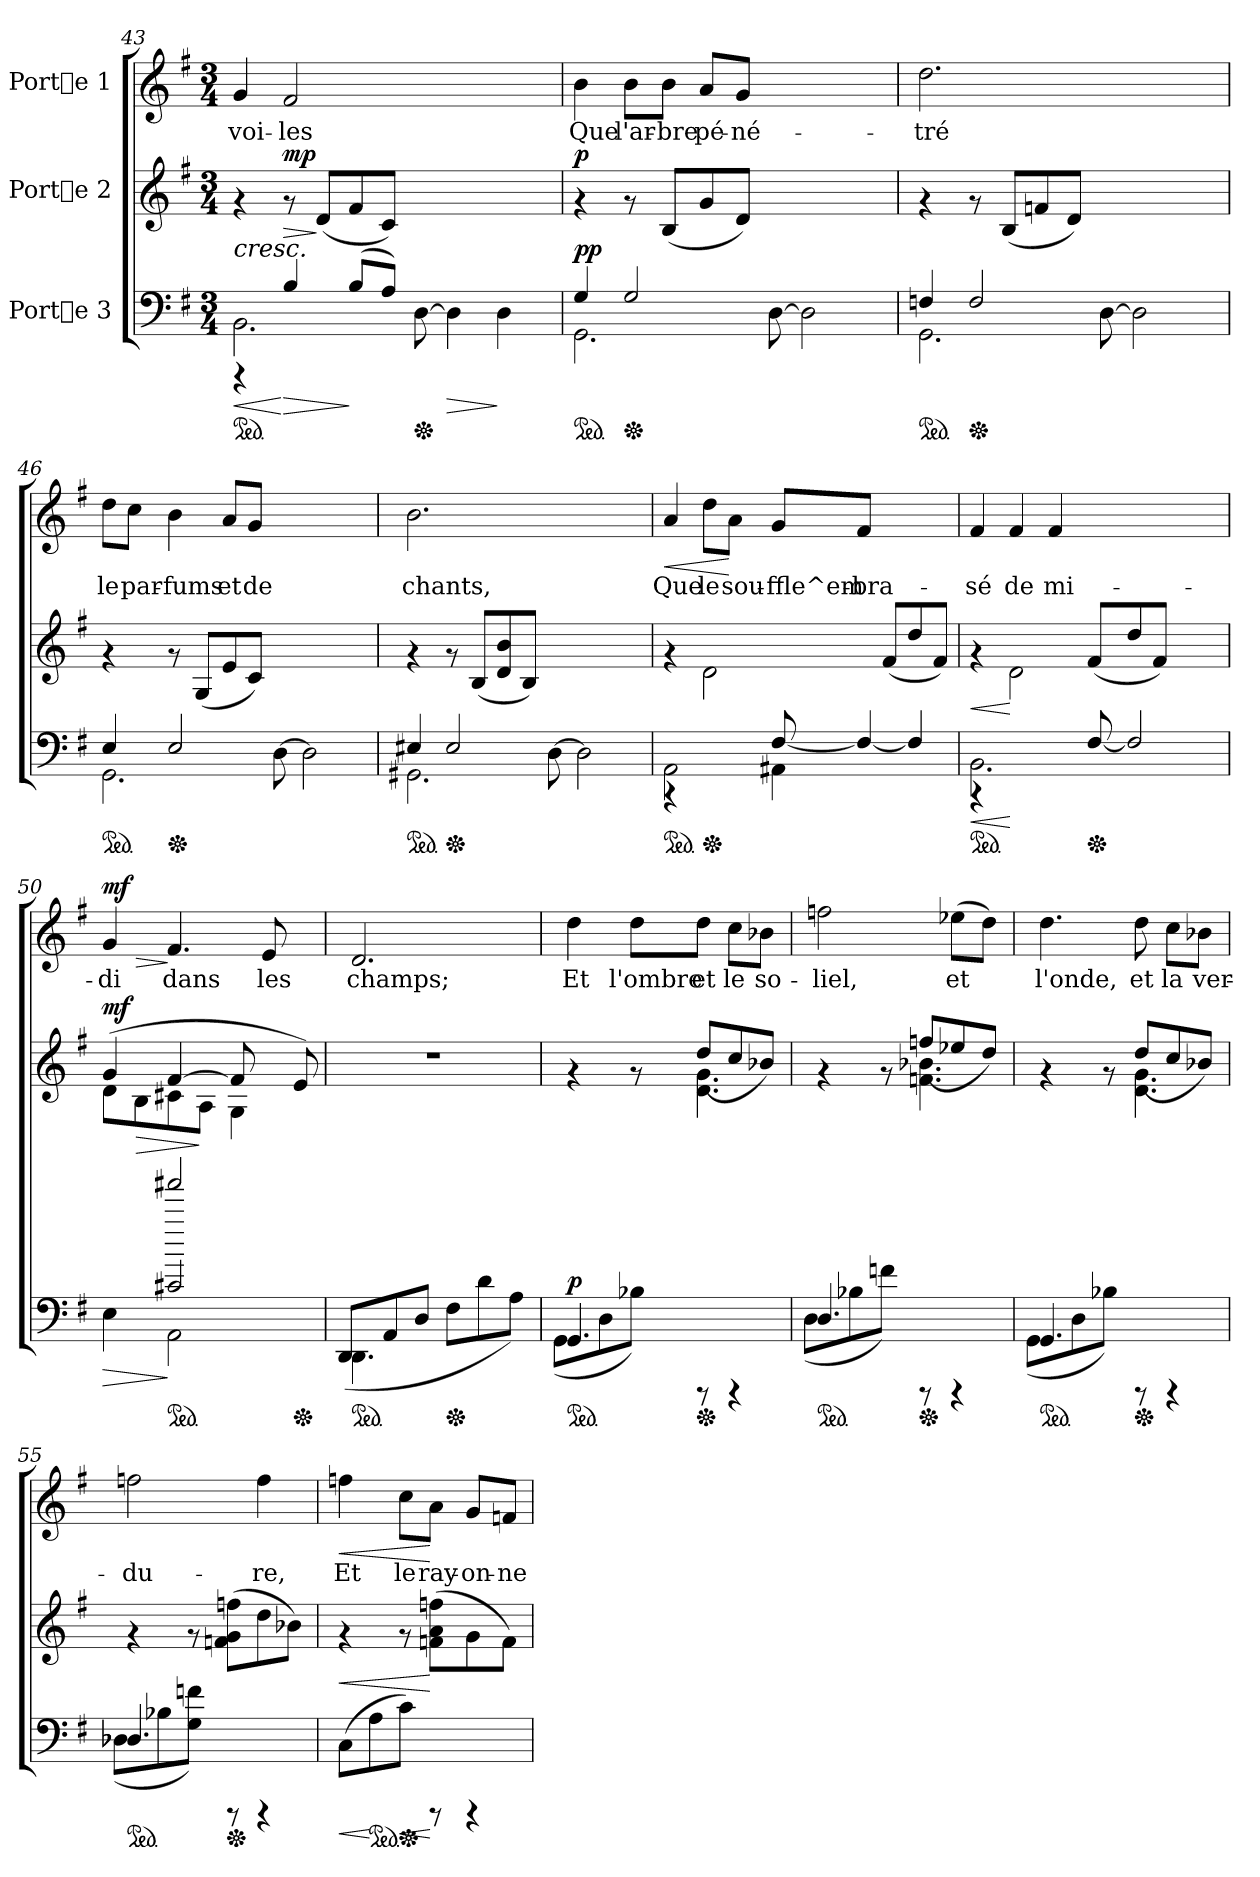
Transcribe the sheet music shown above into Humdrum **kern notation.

**kern	**dynam	**kern	**dynam	**kern	**text	**dynam
*part3	*part3	*part2	*part2	*part1	*part1	*part1
*staff3	*staff3	*staff2	*staff2	*staff1	*staff1	*staff1
*I"Porte 3	*	*I"Porte 2	*	*I"Porte 1	*	*
!!LO:PB:g=z
*clefF4	*	*clefG2	*	*clefG2	*	*
*k[f#]	*	*k[f#]	*	*k[f#]	*	*
*G:	*	*G:	*	*G:	*	*
*M3/4	*	*M3/4	*	*M3/4	*	*
=43	=43	=43	=43	=43	=43	=43
!	!LO:HP:b	!	!	!	!	!
!	!LO:HP:n=1:b	!	!	!	!	!
*^	*	*	*	*	*	*
*ped	*	*	*	*	*	*	*
!	!	!	!	!LO:HP:b	!	!LO:LY:b	!
4rEEE	2.BB\	< <	4rf	<	4g/	voi-	.
!	!	!LO:HP:n=1:b	!	!LO:HP:b	!	!LO:LY:b	!
!	!	!LO:DY:n=1:a	!	!	!	!	!
!	!	!LO:DY:n=2:a	!	!LO:DY:n=1:a	!	!	!
4B/	.	[ > mp mp	8rf	> mp	2f#/	-les	.
.	.	.	(>8d/L	[ ]	.	.	.
(>8B/L	.	]	8f#/	.	.	.	.
8A/J)	.	.	8c/J)	.	.	.	.
*Xped	*	*	*	*	*	*	*
2ryy	[>8D\	.	2ryy	.	2ryy	.	.
!	!	!LO:HP:n=1:b	!	!	!	!	!
.	4D\]	[ >	.	.	.	.	.
.	4D\	]	.	.	.	.	.
8ryy	.	.	8ryy	.	8ryy	.	.
=44	=44	=44	=44	=44	=44	=44	=44
*ped	*	*	*	*	*	*	*
!	!	!LO:DY:a	!	!	!	!LO:LY:b	!
!	!	!LO:DY:n=1:a	!	!LO:DY:a	!	!	!
4G/	2.GG\	p p	4rf	p	4b\	Que	.
*Xped	*	*	*	*	*	*	*
!	!	!	!	!	!	!LO:LY:b	!
2G/	.	.	8rf	.	8b\L	l'ar-	.
!	!	!	!	!	!	!LO:LY:b	!
.	.	.	(>8B/L	.	8b\J	-bre	.
!	!	!	!	!	!	!LO:LY:b	!
.	.	.	8g/	.	8a/L	pé-	.
!	!	!	!	!	!	!LO:LY:b	!
.	.	.	8d/J)	.	8g/J	-né-	.
2ryy	[>8D\	.	2ryy	.	2ryy	.	.
.	2D\]	.	.	.	.	.	.
8ryy	.	.	8ryy	.	8ryy	.	.
=45	=45	=45	=45	=45	=45	=45	=45
*ped	*	*	*	*	*	*	*
!	!	!	!	!	!	!LO:LY:b	!
4Fn/	2.GG\	.	4rf	.	2.dd\	-tré	.
*Xped	*	*	*	*	*	*	*
2F/	.	.	8rf	.	.	.	.
.	.	.	(>8B/L	.	.	.	.
.	.	.	8fn/	.	.	.	.
.	.	.	8d/J)	.	.	.	.
2ryy	[>8D\	.	2ryy	.	2ryy	.	.
.	2D\]	.	.	.	.	.	.
8ryy	.	.	8ryy	.	8ryy	.	.
=46	=46	=46	=46	=46	=46	=46	=46
*ped	*	*	*	*	*	*	*
!	!	!	!	!	!	!LO:LY:b	!
4E/	2.GG\	.	4rf	.	8dd\L	le	.
!	!	!	!	!	!	!LO:LY:b	!
.	.	.	.	.	8cc\J	par-	.
*Xped	*	*	*	*	*	*	*
!	!	!	!	!	!	!LO:LY:b	!
2E/	.	.	8rf	.	4b\	-fums	.
.	.	.	(>8G/L	.	.	.	.
!	!	!	!	!	!	!LO:LY:b	!
.	.	.	8e/	.	8a/L	et	.
!	!	!	!	!	!	!LO:LY:b	!
.	.	.	8c/J)	.	8g/J	de	.
2ryy	[>8D\	.	2ryy	.	2ryy	.	.
.	2D\]	.	.	.	.	.	.
8ryy	.	.	8ryy	.	8ryy	.	.
!!LO:LB:g=z
=47	=47	=47	=47	=47	=47	=47	=47
*ped	*	*	*	*	*	*	*
!	!	!	!	!	!	!LO:LY:b	!
4E#X/	2.GG#X\	.	4rf	.	2.b\	chants,	.
*Xped	*	*	*	*	*	*	*
2E#/	.	.	8rf	.	.	.	.
.	.	.	(>8B/L	.	.	.	.
.	.	.	8b/ 8d/	.	.	.	.
.	.	.	8B/J)	.	.	.	.
2ryy	[>8D\	.	2ryy	.	2ryy	.	.
.	2D\]	.	.	.	.	.	.
8ryy	.	.	8ryy	.	8ryy	.	.
*v	*v	*	*	*	*	*	*
=48	=48	=48	=48	=48	=48	=48
*ped	*	*	*	*	*	*
*^	*	*	*	*	*	*
*	*^	*	*	*	*	*	*
!	!	!	!	!	!	!	!LO:LY:b	!LO:HP:b
4rCC	2AA\	2ryy	.	4rf	.	4a/	Que	<
*Xped	*	*	*	*	*	*	*	*
!	!	!	!	!	!	!	!LO:LY:b	!
2..ryy	.	.	.	2d\	.	8dd\L	le	.
!	!	!	!	!	!	!	!LO:LY:b	!
.	.	.	.	.	.	8a\J	sou-	[
!	!	!	!	!	!	!	!LO:LY:b	!
.	[<8F#/	4AA#X\	.	.	.	8g/L	-ffle^em-	.
!	!	!	!	!	!	!	!LO:LY:b	!
.	4F#/_<	.	.	.	.	8f#/J	-bra-	.
.	.	4.ryy	.	(>8f#/L	.	4.ryy	.	.
.	4F#/]	.	.	8dd/	.	.	.	.
.	.	.	.	8f#/J)	.	.	.	.
*v	*v	*v	*	*	*	*	*	*
=49	=49	=49	=49	=49	=49	=49
!	!LO:HP:b	!	!	!	!	!
!	!LO:HP:n=1:b	!	!	!	!	!
*^	*	*	*	*	*	*
*ped	*	*	*	*	*	*	*
!	!	!	!	!LO:HP:b	!	!LO:LY:b	!
4rCC	2.BB\	< <	4rf	<	4f#/	-sé	.
!	!	!	!	!	!	!LO:LY:b	!
1ryy	.	[	2d\	[	4f#/	de	.
!	!	!	!	!	!	!LO:LY:b	!
.	.	.	.	.	4f#/	mi-	.
*Xped	*	*	*	*	*	*	*
.	[<8F#/	.	(>8f#/L	.	2ryy	.	.
.	2F#/]	[	8dd/	.	.	.	.
.	.	.	8f#/J)	.	.	.	.
.	.	.	4ryy	.	.	.	.
8ryy	.	.	.	.	8ryy	.	.
=50	=50	=50	=50	=50	=50	=50	=50
!	!	!LO:HP:b	!	!	!	!	!
!	!	!LO:HP:n=1:b	!	!LO:HP:b	!	!LO:LY:b	!LO:HP:b
*	*^	*	*^	*	*	*	*
!	!	!	!LO:DY:n=1:a	!	!	!	!	!	!
!	!	!	!LO:DY:n=2:a	!	!	!LO:DY:n=1:a	!	!	!LO:DY:n=1:a
4ryy	4E\	4ryy	> > mf mf	4g/	(>8d\L	> mf	4g/	-di	> mf
.	.	.	.	.	8B\	.	.	.	.
*ped	*	*	*	*	*	*	*	*	*
!	!	!	!	!	!	!	!	!LO:LY:b	!
2aaa#X/	2c#X/	2AA\	]	[<4f#/	8c#X\	.	4.f#/	dans	]
.	.	.	.	.	8A\J	]	.	.	.
.	.	.	.	4G\	8f#/]	.	.	.	.
!	!	!	!	!	!	!	!	!LO:LY:b	!
.	.	.	.	.	4ryy	.	8e/	les	.
*Xped	*	*	*	*	*	*	*	*	*
8ryy	8ryy	8ryy	]	8e/)	.	.	8ryy	.	.
*v	*v	*v	*	*	*	*	*	*	*
*	*	*v	*v	*	*	*	*
!!LO:LB:g=z
=51	=51	=51	=51	=51	=51	=51
*ped	*	*	*	*	*	*
*^	*	*	*	*	*	*
*	*^	*	*	*	*	*	*
!	!	!	!	!	!	!	!LO:LY:b	!
*	*v	*v	*	*	*	*	*	*
4.DD\	(>8DD/L	.	2.r	.	2.d/	champs;	.
.	8AA/	.	.	.	.	.	.
.	8D/J	.	.	.	.	.	.
*Xped	*	*	*	*	*	*	*
8F#\L	4.ryy	.	.	.	.	.	.
8d\	.	.	.	.	.	.	.
8A\J)	.	.	.	.	.	.	.
=52	=52	=52	=52	=52	=52	=52	=52
*ped	*	*	*	*	*	*	*
*	*	*	*^	*	*	*	*
!	!	!LO:DY:a	!	!	!	!	!LO:LY:b	!
4.GG/	(>8GG\L	p	4rf	4.ryy	.	4dd\	Et	.
.	8D\	.	.	.	.	.	.	.
!	!	!	!	!	!	!	!LO:LY:b	!
.	8B-X\J)	.	8rf	.	.	8dd\L	l'ombre	.
*Xped	*	*	*	*	*	*	*	*
!	!	!	!	!	!	!	!LO:LY:b	!
8rCCC	4.ryy	.	4.g\ 4.d\	(>8dd/L	.	8dd\J	et	.
!	!	!	!	!	!	!	!LO:LY:b	!
4rCCC	.	.	.	8cc/	.	8cc\L	le	.
!	!	!	!	!	!	!	!LO:LY:b	!
.	.	.	.	8b-X/J)	.	8b-X\J	so-	.
=53	=53	=53	=53	=53	=53	=53	=53	=53
*ped	*	*	*	*	*	*	*	*
!	!	!	!	!	!	!	!LO:LY:b	!
4.D/	(>8D\L	.	4rf	4.ryy	.	2ffn\	-liel,	.
.	8B-X\	.	.	.	.	.	.	.
.	8fn\J)	.	8rf	.	.	.	.	.
*Xped	*	*	*	*	*	*	*	*
8rCCC	4.ryy	.	4.b-X\ 4.fn\	(>8ffn/L	.	.	.	.
!	!	!	!	!	!	!	!LO:LY:b	!
4rCCC	.	.	.	8ee-X/	.	(>8ee-X\L	et	.
!	!	!	!	!	!	!	!LO:LY:b	!
.	.	.	.	8dd/J)	.	8dd\J)	.	.
=54	=54	=54	=54	=54	=54	=54	=54	=54
*ped	*	*	*	*	*	*	*	*
!	!	!	!	!	!	!	!LO:LY:b	!
4.GG/	(>8GG\L	.	4rf	4.ryy	.	4.dd\	l'onde,	.
.	8D\	.	.	.	.	.	.	.
.	8B-X\J)	.	8rf	.	.	.	.	.
*Xped	*	*	*	*	*	*	*	*
!	!	!	!	!	!	!	!LO:LY:b	!
8rCCC	4.ryy	.	4.g\ 4.d\	(>8dd/L	.	8dd\	et	.
!	!	!	!	!	!	!	!LO:LY:b	!
4rCCC	.	.	.	8cc/	.	8cc\L	la	.
!	!	!	!	!	!	!	!LO:LY:b	!
.	.	.	.	8b-X/J)	.	8b-X\J	ver-	.
*	*	*	*v	*v	*	*	*	*
!!LO:PB:g=z
=55	=55	=55	=55	=55	=55	=55	=55
*ped	*	*	*	*	*	*	*
*	*	*	*^	*	*	*	*
!	!	!	!	!	!	!	!LO:LY:b	!
*	*	*	*v	*v	*	*	*	*
4.D-X/	(>8D-X\L	.	4rf	.	2ffn\	-du-	.
.	8B-X\	.	.	.	.	.	.
.	8fn\ 8G\J)	.	8rf	.	.	.	.
*Xped	*	*	*	*	*	*	*
8rCCC	4.ryy	.	(>8ffn\ 8g\ 8fn\L	.	.	.	.
!	!	!	!	!	!	!LO:LY:b	!
4rCCC	.	.	8dd\	.	4ff\	-re,	.
.	.	.	8b-X\J)	.	.	.	.
*v	*v	*	*	*	*	*	*
=56	=56	=56	=56	=56	=56	=56
!	!LO:HP:b	!	!LO:HP:b	!	!LO:LY:b	!LO:HP:b
(>8C\L	<	4rf	<	4ffn\	Et	<
*ped	*	*	*	*	*	*
8A\	[	.	.	.	.	.
*Xped	*	*	*	*	*	*
!	!LO:HP:b	!	!	!	!LO:LY:b	!
8c\J)	<	8rf	.	8cc\L	le	.
!	!	!	!	!	!LO:LY:b	!
8rCCC	[	(>8ffn\ 8a\ 8fn\L	[	8a\J	ray-	[
!	!	!	!	!	!LO:LY:b	!
4rCCC	.	8g\	.	8g/L	-on-	.
!	!	!	!	!	!LO:LY:b	!
.	.	8f\J)	.	8fn/J	-ne-	.
=	=	=	=	=	=	=
*-	*-	*-	*-	*-	*-	*-
